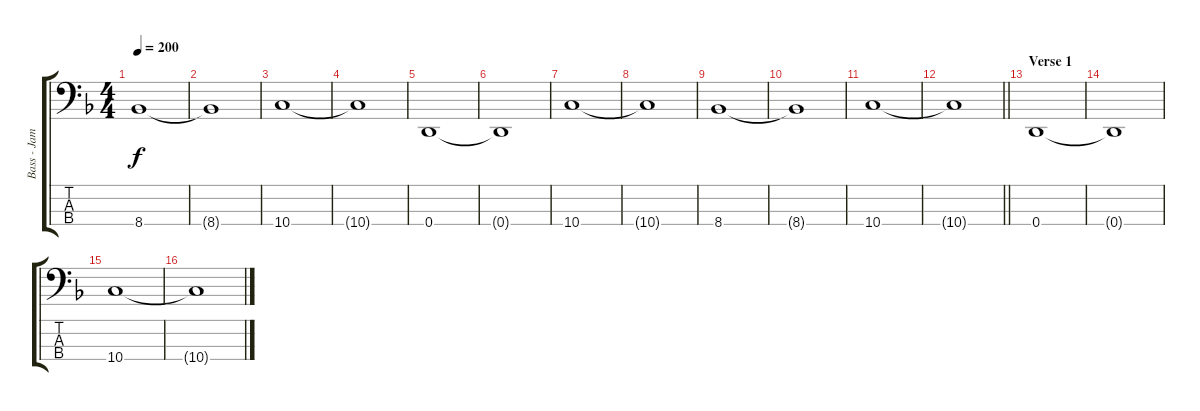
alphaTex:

\track ("Bass - James Johnston" "Bass - Jam") {instrument electricbassfinger}
\staff {score tabs}
\tuning (G2 D2 A1 D1) {hide}
\ts (4 4)
\tempo 200
\clef f4
\ks f
8.4.1{dy f} |
8.4{t}.1 |
10.4.1 |
10.4{t}.1 |
0.4.1 |
0.4{t}.1 |
10.4.1 |
10.4{t}.1 |
8.4.1 |
8.4{t}.1 |
10.4.1 |
\barLineRight lightlight
10.4{t}.1 |
\section ("" "Verse 1")
0.4.1 |
0.4{t}.1 |
10.4.1 |
10.4{t}.1
